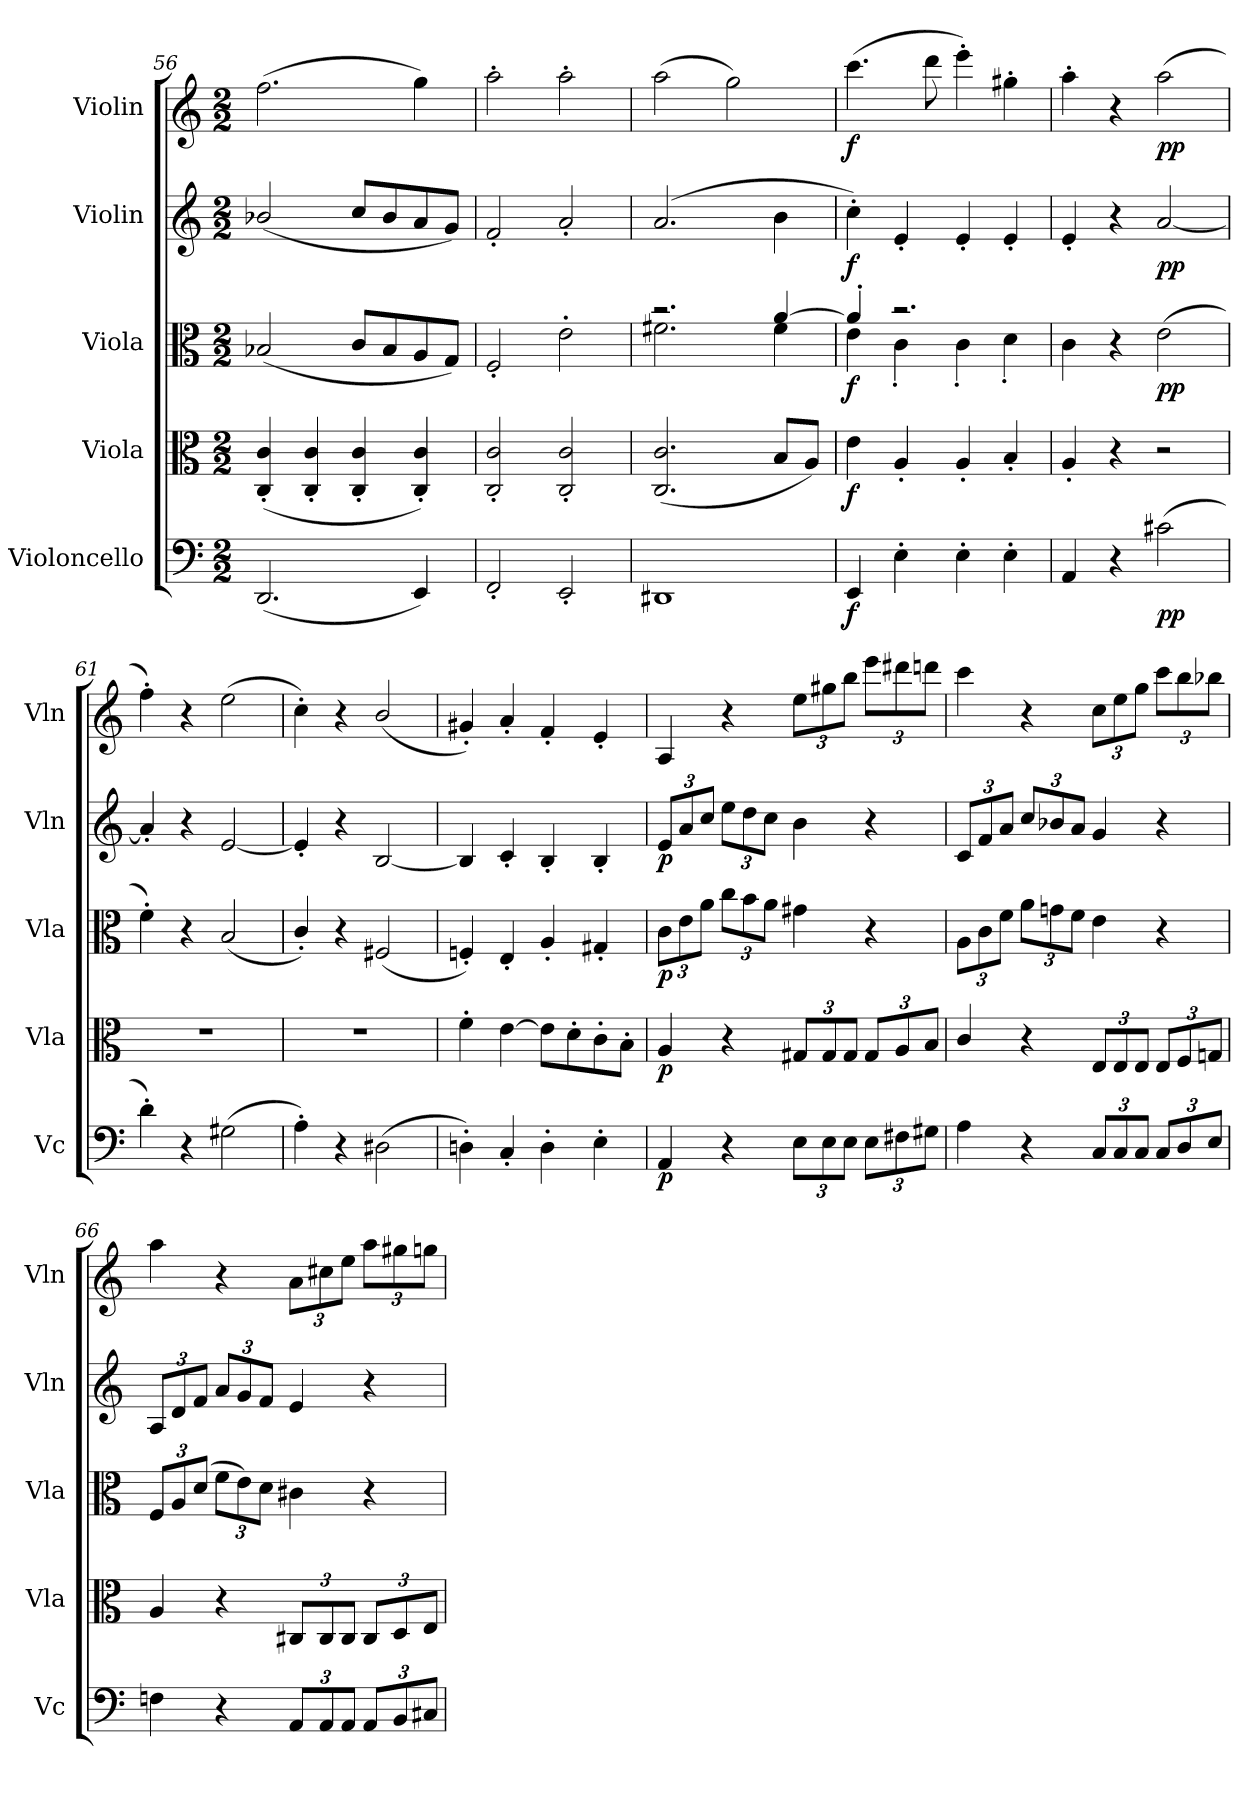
**kern	**dynam	**kern	**dynam	**kern	**dynam	**kern	**dynam	**kern	**dynam
*part5	*part5	*part4	*part4	*part3	*part3	*part2	*part2	*part1	*part1
*staff5	*staff5	*staff4	*staff4	*staff3	*staff3	*staff2	*staff2	*staff1	*staff1
*I"Violoncello	*	*I"Viola	*	*I"Viola	*	*I"Violin	*	*I"Violin	*
*I'Vc	*	*I'Vla	*	*I'Vla	*	*I'Vln	*	*I'Vln	*
*clefF4	*	*clefC3	*	*clefC3	*	*clefG2	*	*clefG2	*
*k[]	*	*k[]	*	*k[]	*	*k[]	*	*k[]	*
*M2/2	*	*M2/2	*	*M2/2	*	*M2/2	*	*M2/2	*
=56	=56	=56	=56	=56	=56	=56	=56	=56	=56
(2.DD/	.	(4C'/ 4c'/	.	(2B-X/	.	(2b-X/	.	(2.ff\	.
.	.	4C'/ 4c'/	.	.	.	.	.	.	.
.	.	4C'/ 4c'/	.	8c/L	.	8cc/L	.	.	.
.	.	.	.	8B-/	.	8b-/	.	.	.
4EE/)	.	4C'/ 4c'/)	.	8A/	.	8a/	.	4gg\)	.
.	.	.	.	8G/J)	.	8g/J)	.	.	.
=57	=57	=57	=57	=57	=57	=57	=57	=57	=57
2FF'/	.	2C'/ 2c'/	.	2F'/	.	2f'/	.	2aa'\	.
2EE'/	.	2C'/ 2c'/	.	2e'\	.	2a'/	.	2aa'\	.
=58	=58	=58	=58	=58	=58	=58	=58	=58	=58
*	*	*	*	*^	*	*	*	*	*
1DD#X	.	(2.C/ 2.c/	.	2.r	2.f#X\	.	(2.a/	.	(2aa\	.
.	.	.	.	.	.	.	.	.	2gg\)	.
.	.	8B/L	.	[4a/	4f#\	.	4b\	.	.	.
.	.	8A/J)	.	.	.	.	.	.	.	.
=59	=59	=59	=59	=59	=59	=59	=59	=59	=59	=59
4EE/	f	4e\	f	4a'/]	4e\	f	4cc'\)	f	(4.ccc\	f
4E'\	.	4A'/	.	2.r	4c'\	.	4e'/	.	.	.
.	.	.	.	.	.	.	.	.	8ddd\	.
4E'\	.	4A'/	.	.	4c'\	.	4e'/	.	4eee'\)	.
4E'\	.	4B'/	.	.	4d'\	.	4e'/	.	4gg#X'\	.
*	*	*	*	*v	*v	*	*	*	*	*
=60	=60	=60	=60	=60	=60	=60	=60	=60	=60
4AA/	.	4A'/	.	4c\	.	4e'/	.	4aa'\	.
4r	.	4r	.	4r	.	4r	.	4r	.
(2c#X\	pp	2r	.	(2e\	pp	[2a/	pp	(2aa\	pp
=61	=61	=61	=61	=61	=61	=61	=61	=61	=61
4d'\)	.	1r	.	4f'\)	.	4a'/]	.	4ff'\)	.
4r	.	.	.	4r	.	4r	.	4r	.
(2G#X\	.	.	.	(2B/	.	[2e/	.	(2ee\	.
=62	=62	=62	=62	=62	=62	=62	=62	=62	=62
4A'\)	.	1r	.	4c'/)	.	4e'/]	.	4cc'\)	.
4r	.	.	.	4r	.	4r	.	4r	.
(2D#X\	.	.	.	(2F#X/	.	[2B/	.	(2b/	.
=63	=63	=63	=63	=63	=63	=63	=63	=63	=63
4Dn'\)	.	4f'\	.	4Fn'/)	.	4B/]	.	4g#X'/)	.
4C'/	.	[4e\	.	4E'/	.	4c'/	.	4a'/	.
4D'\	.	8e\L]	.	4A'/	.	4B'/	.	4f'/	.
.	.	8d'\	.	.	.	.	.	.	.
4E'\	.	8c'\	.	4G#X'/	.	4B'/	.	4e'/	.
.	.	8B'\J	.	.	.	.	.	.	.
=64	=64	=64	=64	=64	=64	=64	=64	=64	=64
4AA/	p	4A/	p	12c\L	p	12e/L	p	4A/	.
.	.	.	.	12e\	.	12a/	.	.	.
.	.	.	.	12a\J	.	12cc/J	.	.	.
4r	.	4r	.	12cc\L	.	12ee\L	.	4r	.
.	.	.	.	12b\	.	12dd\	.	.	.
.	.	.	.	12a\J	.	12cc\J	.	.	.
12E\L	.	12G#X/L	.	4g#X\	.	4b\	.	12ee\L	.
12E\	.	12G#/	.	.	.	.	.	12gg#X\	.
12E\J	.	12G#/J	.	.	.	.	.	12bb\J	.
12E\L	.	12G#/L	.	4r	.	4r	.	12eee\L	.
12F#X\	.	12A/	.	.	.	.	.	12ddd#X\	.
12G#X\J	.	12B/J	.	.	.	.	.	12dddn\J	.
=65	=65	=65	=65	=65	=65	=65	=65	=65	=65
4A\	.	4c/	.	12A\L	.	12c/L	.	4ccc\	.
.	.	.	.	12c\	.	12f/	.	.	.
.	.	.	.	12f\J	.	12a/J	.	.	.
4r	.	4r	.	12a\L	.	12cc/L	.	4r	.
.	.	.	.	12gn\	.	12b-X/	.	.	.
.	.	.	.	12f\J	.	12a/J	.	.	.
12C/L	.	12E/L	.	4e\	.	4g/	.	12cc\L	.
12C/	.	12E/	.	.	.	.	.	12ee\	.
12C/J	.	12E/J	.	.	.	.	.	12gg\J	.
12C/L	.	12E/L	.	4r	.	4r	.	12ccc\L	.
12D/	.	12F/	.	.	.	.	.	12bb\	.
12E/J	.	12Gn/J	.	.	.	.	.	12bb-X\J	.
=66	=66	=66	=66	=66	=66	=66	=66	=66	=66
4Fn\	.	4A/	.	12F/L	.	12A/L	.	4aa\	.
.	.	.	.	12A/	.	12d/	.	.	.
.	.	.	.	(12d/J	.	12f/J	.	.	.
4r	.	4r	.	12f\L	.	12a/L	.	4r	.
.	.	.	.	12e\)	.	12g/	.	.	.
.	.	.	.	12d\J	.	12f/J	.	.	.
12AA/L	.	12C#X/L	.	4c#X\	.	4e/	.	12a\L	.
12AA/	.	12C#/	.	.	.	.	.	12cc#X\	.
12AA/J	.	12C#/J	.	.	.	.	.	12ee\J	.
12AA/L	.	12C#/L	.	4r	.	4r	.	12aa\L	.
12BB/	.	12D/	.	.	.	.	.	12gg#X\	.
12C#X/J	.	12E/J	.	.	.	.	.	12ggn\J	.
=	=	=	=	=	=	=	=	=	=
*-	*-	*-	*-	*-	*-	*-	*-	*-	*-
